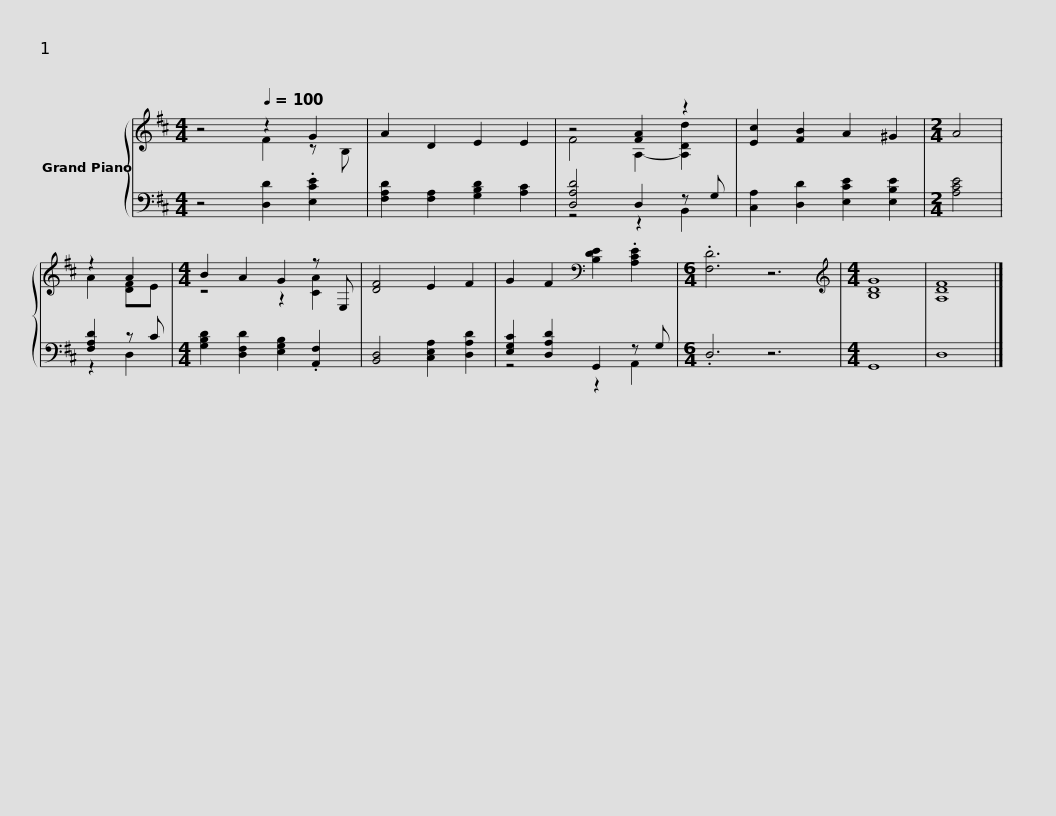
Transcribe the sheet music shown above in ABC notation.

X:1
%%score { ( 1 2 ) | ( 3 4 ) }
L:1/8
M:4/4
I:linebreak $
K:D
V:1 treble
V:2 treble
V:3 bass
V:4 bass
V:1
 z4[Q:1/4=100] z2 G2 | A2 D2 E2 E2 | z4 [FA]2 z2 | [Ec]2 [FB]2 A2 ^G2 |[M:2/4] A4 | %5
 z2 A2 |[M:4/4] B2 A2 G2 z E, | [DF]4 E2 F2 |$ G2 F2[K:bass] [B,DE]2 .[A,CE]2 |[M:6/4] .[F,D]6 z6 | %10
[M:4/4][K:treble] [B,DG]8 | [A,DF]8 |] %12
V:2
 z4 F2 z B, | x8 | F4 A,2- [A,Dd]2 | x8 |[M:2/4] x4 | %5
 A2 [DF]E |[M:4/4] z4 z2 [CA]2 | x8 |$ x4[K:bass] x4 |[M:6/4] x12 | %10
[M:4/4][K:treble] x8 | x8 |] %12
V:3
 z4 [D,D]2 .[E,CE]2 | [F,A,D]2 [F,A,]2 [G,B,D]2 [A,C]2 | [D,A,D]4 D,2 z G, | [C,A,]2 [D,D]2 [E,CE]2 [E,B,E]2 |[M:2/4] [A,CE]4 | %5
 [F,A,D]2 z C |[M:4/4] [G,B,D]2 [D,F,D]2 [E,G,B,]2 .[A,,F,]2 | [B,,D,]4 [C,E,A,]2 [D,A,D]2 |$ [E,G,C]2 [D,A,D]2 G,,2 z G, |[M:6/4] .D,6 z6 | %10
[M:4/4] G,,8 | D,8 |] %12
V:4
 x8 | x8 | z4 z2 B,,2 | x8 |[M:2/4] x4 | %5
 z2 D,2 |[M:4/4] x8 | x8 |$ z4 z2 A,,2 |[M:6/4] x12 | %10
[M:4/4] x8 | x8 |] %12
